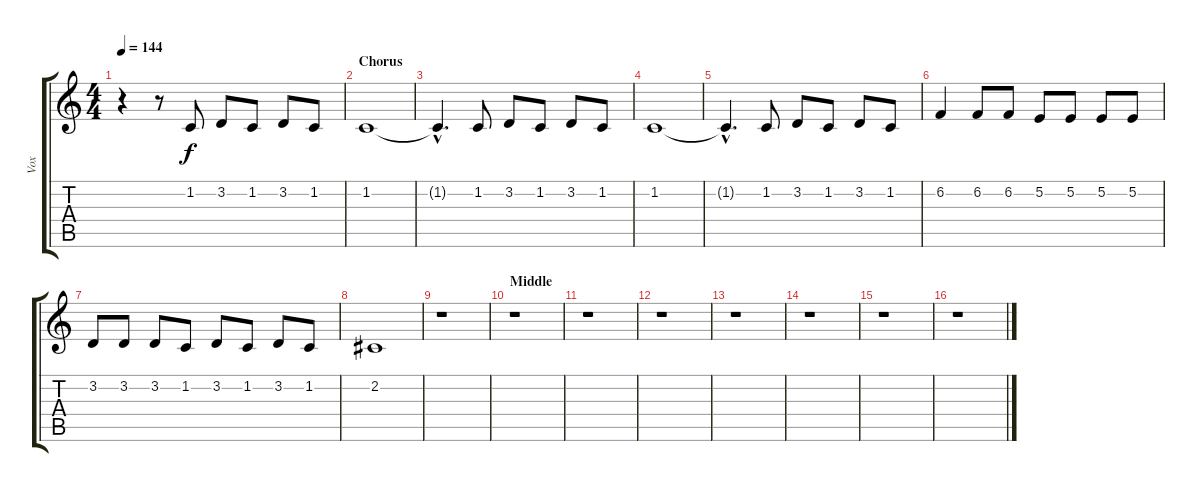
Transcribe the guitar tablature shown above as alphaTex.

\track ("Vox" "Vox") {instrument bassoon}
\staff {score tabs}
\tuning (E4 B3 G3 D3 A2 E2) {hide}
\ts (4 4)
\tempo 144
\clef g2
\ks c
r.4{dy f} r.8 1.2.8 3.2.8 1.2.8 3.2.8 1.2.8 |
\section ("" "Chorus")
1.2.1 |
1.2{hac t}.4{d} 1.2.8 3.2.8 1.2.8 3.2.8 1.2.8 |
1.2.1 |
1.2{hac t}.4{d} 1.2.8 3.2.8 1.2.8 3.2.8 1.2.8 |
6.2.4 6.2.8 6.2.8 5.2.8 5.2.8 5.2.8 5.2.8 |
3.2.8 3.2.8 3.2.8 1.2.8 3.2.8 1.2.8 3.2.8 1.2.8 |
2.2.1 |
r.1 |
\section ("" "Middle")
r.1 |
r.1 |
r.1 |
r.1 |
r.1 |
r.1 |
r.1
